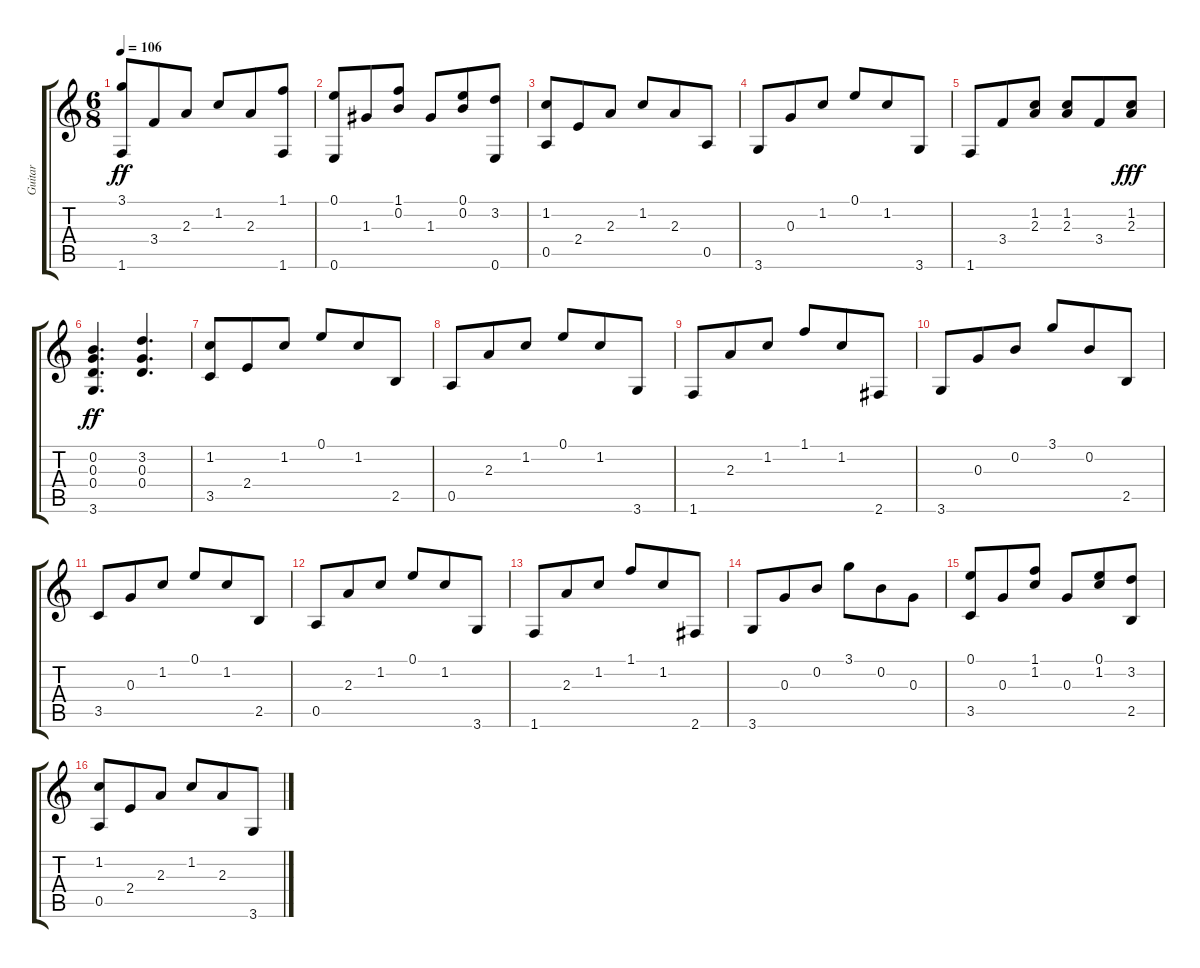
\track ("Guitar" "Guitar") {instrument electricguitarjazz}
\staff {score tabs}
\tuning (E4 B3 G3 D3 A2 E2) {hide}
\ts (6 8)
\tempo 106
\clef g2
\ks c
(3.1 1.6).8{dy ff} 3.4.8 2.3.8 1.2.8 2.3.8 (1.1 1.6).8 |
(0.1 0.6).8 1.3.8 (1.1 0.2).8 1.3.8 (0.1 0.2).8 (3.2 0.6).8 |
(1.2 0.5).8 2.4.8 2.3.8 1.2.8 2.3.8 0.5.8 |
3.6.8 0.3.8 1.2.8 0.1.8 1.2.8 3.6.8 |
1.6.8 3.4.8 (1.2 2.3).8 (1.2 2.3).8 3.4.8 (1.2 2.3).8{dy fff} |
(0.2 0.3 0.4 3.6).4{d dy ff} (3.2 0.3 0.4).4{d} |
(1.2 3.5).8 2.4.8 1.2.8 0.1.8 1.2.8 2.5.8 |
0.5.8 2.3.8 1.2.8 0.1.8 1.2.8 3.6.8 |
1.6.8 2.3.8 1.2.8 1.1.8 1.2.8 2.6.8 |
3.6.8 0.3.8 0.2.8 3.1.8 0.2.8 2.5.8 |
3.5.8 0.3.8 1.2.8 0.1.8 1.2.8 2.5.8 |
0.5.8 2.3.8 1.2.8 0.1.8 1.2.8 3.6.8 |
1.6.8 2.3.8 1.2.8 1.1.8 1.2.8 2.6.8 |
3.6.8 0.3.8 0.2.8 3.1.8 0.2.8 0.3.8 |
(0.1 3.5).8 0.3.8 (1.1 1.2).8 0.3.8 (0.1 1.2).8 (3.2 2.5).8 |
(1.2 0.5).8 2.4.8 2.3.8 1.2.8 2.3.8 3.6.8
